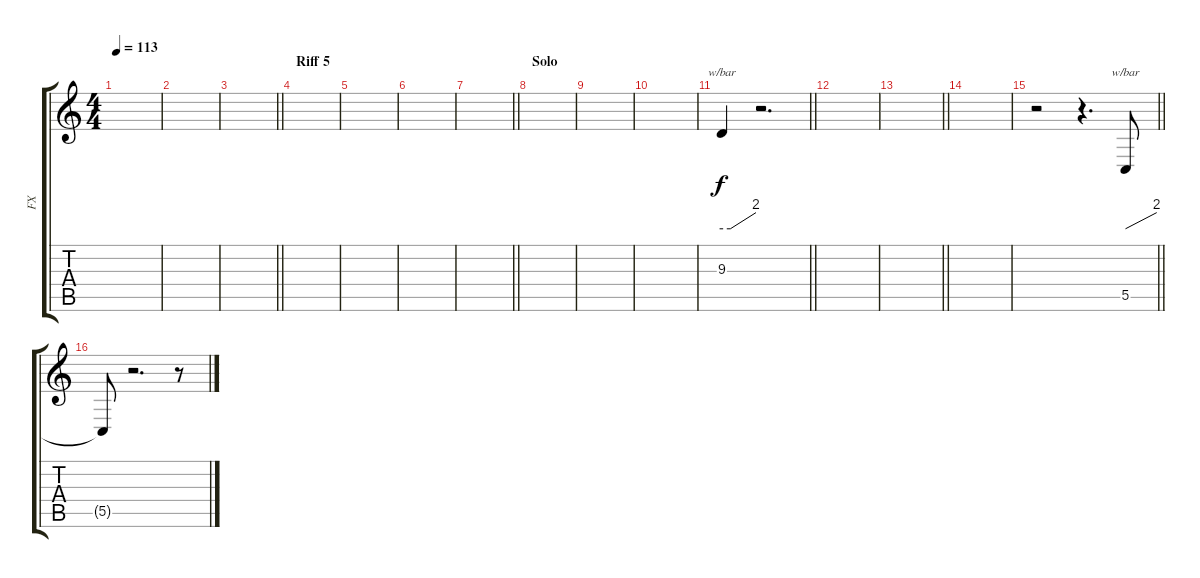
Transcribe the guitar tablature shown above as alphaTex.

\track ("FX" "FX") {instrument fx4atmosphere}
\staff {score tabs}
\tuning (D4 A3 F3 C3 G2 D2) {hide}
\ts (4 4)
\tempo 113
\clef g2
\ks c
|
|
\barLineRight lightlight
|
\section ("" "Riff 5")
|
|
|
\barLineRight lightlight
|
\section ("" "Solo")
|
|
|
\barLineRight lightlight
9.3.4{tbe (custom default 0 0 15 0 60 8)} r.2{d} |
|
\barLineRight lightlight
|
|
\barLineRight lightlight
r.2 r.4{d} 5.5.8{tbe (dive default 0 0 60 8)} |
5.5{t}.8 r.2{d} r.8
